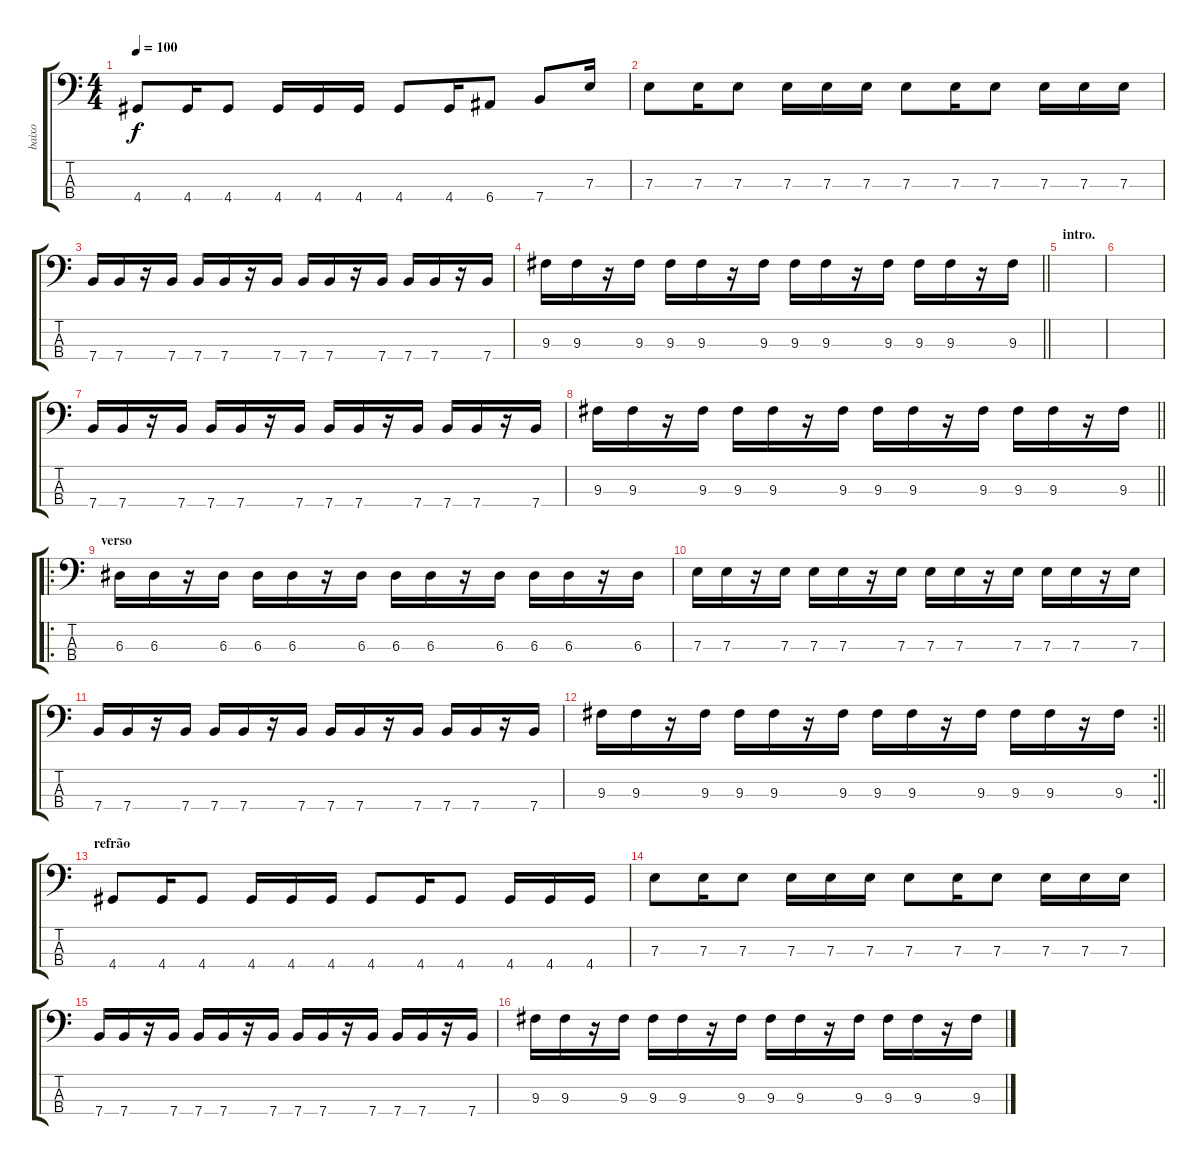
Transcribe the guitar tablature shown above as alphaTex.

\track ("baixo" "baixo") {instrument electricbasspick}
\staff {score tabs}
\tuning (G2 D2 A1 E1) {hide}
\ts (4 4)
\tempo 100
\clef f4
\ks c
4.4.8{dy f} 4.4.16 4.4.8 4.4.16 4.4.16 4.4.16 4.4.8 4.4.16 6.4.8 7.4.8 7.3.16 |
7.3.8 7.3.16 7.3.8 7.3.16 7.3.16 7.3.16 7.3.8 7.3.16 7.3.8 7.3.16 7.3.16 7.3.16 |
7.4.16 7.4.16 r.16 7.4.16 7.4.16 7.4.16 r.16 7.4.16 7.4.16 7.4.16 r.16 7.4.16 7.4.16 7.4.16 r.16 7.4.16 |
\barLineRight lightlight
9.3.16 9.3.16 r.16 9.3.16 9.3.16 9.3.16 r.16 9.3.16 9.3.16 9.3.16 r.16 9.3.16 9.3.16 9.3.16 r.16 9.3.16 |
\section ("" "intro.")
|
|
7.4.16 7.4.16 r.16 7.4.16 7.4.16 7.4.16 r.16 7.4.16 7.4.16 7.4.16 r.16 7.4.16 7.4.16 7.4.16 r.16 7.4.16 |
\barLineRight lightlight
9.3.16 9.3.16 r.16 9.3.16 9.3.16 9.3.16 r.16 9.3.16 9.3.16 9.3.16 r.16 9.3.16 9.3.16 9.3.16 r.16 9.3.16 |
\ro
\section ("" "verso")
6.3.16 6.3.16 r.16 6.3.16 6.3.16 6.3.16 r.16 6.3.16 6.3.16 6.3.16 r.16 6.3.16 6.3.16 6.3.16 r.16 6.3.16 |
7.3.16 7.3.16 r.16 7.3.16 7.3.16 7.3.16 r.16 7.3.16 7.3.16 7.3.16 r.16 7.3.16 7.3.16 7.3.16 r.16 7.3.16 |
7.4.16 7.4.16 r.16 7.4.16 7.4.16 7.4.16 r.16 7.4.16 7.4.16 7.4.16 r.16 7.4.16 7.4.16 7.4.16 r.16 7.4.16 |
\rc 2
\barLineRight lightlight
9.3.16 9.3.16 r.16 9.3.16 9.3.16 9.3.16 r.16 9.3.16 9.3.16 9.3.16 r.16 9.3.16 9.3.16 9.3.16 r.16 9.3.16 |
\section ("" "refrão")
4.4.8 4.4.16 4.4.8 4.4.16 4.4.16 4.4.16 4.4.8 4.4.16 4.4.8 4.4.16 4.4.16 4.4.16 |
7.3.8 7.3.16 7.3.8 7.3.16 7.3.16 7.3.16 7.3.8 7.3.16 7.3.8 7.3.16 7.3.16 7.3.16 |
7.4.16 7.4.16 r.16 7.4.16 7.4.16 7.4.16 r.16 7.4.16 7.4.16 7.4.16 r.16 7.4.16 7.4.16 7.4.16 r.16 7.4.16 |
9.3.16 9.3.16 r.16 9.3.16 9.3.16 9.3.16 r.16 9.3.16 9.3.16 9.3.16 r.16 9.3.16 9.3.16 9.3.16 r.16 9.3.16
